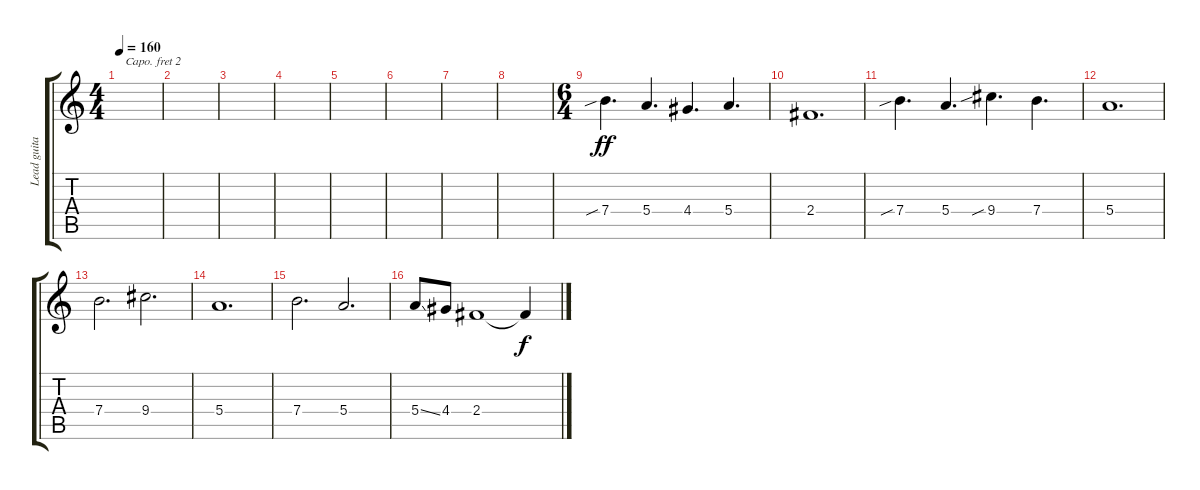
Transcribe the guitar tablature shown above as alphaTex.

\track ("Lead guitar" "Lead guita") {instrument electricguitarjazz}
\staff {score tabs}
\capo 2
\tuning (E4 B3 G3 D3 A2 E2) {hide}
\ts (4 4)
\tempo 160
\clef g2
\ks c
|
|
|
|
|
|
|
|
\ts (6 4)
7.4{sib}.4{d dy ff volume 16 balance 8 instrument electricguitarjazz} 5.4.4{d} 4.4.4{d} 5.4.4{d} |
2.4.1{d} |
7.4{sib}.4{d} 5.4.4{d} 9.4{sib}.4{d} 7.4.4{d} |
5.4.1{d} |
7.4.2{d} 9.4.2{d} |
5.4.1{d} |
7.4.2{d} 5.4.2{d} |
5.4{ss}.8 4.4.8 2.4.1 2.4{t}.4{dy f}
